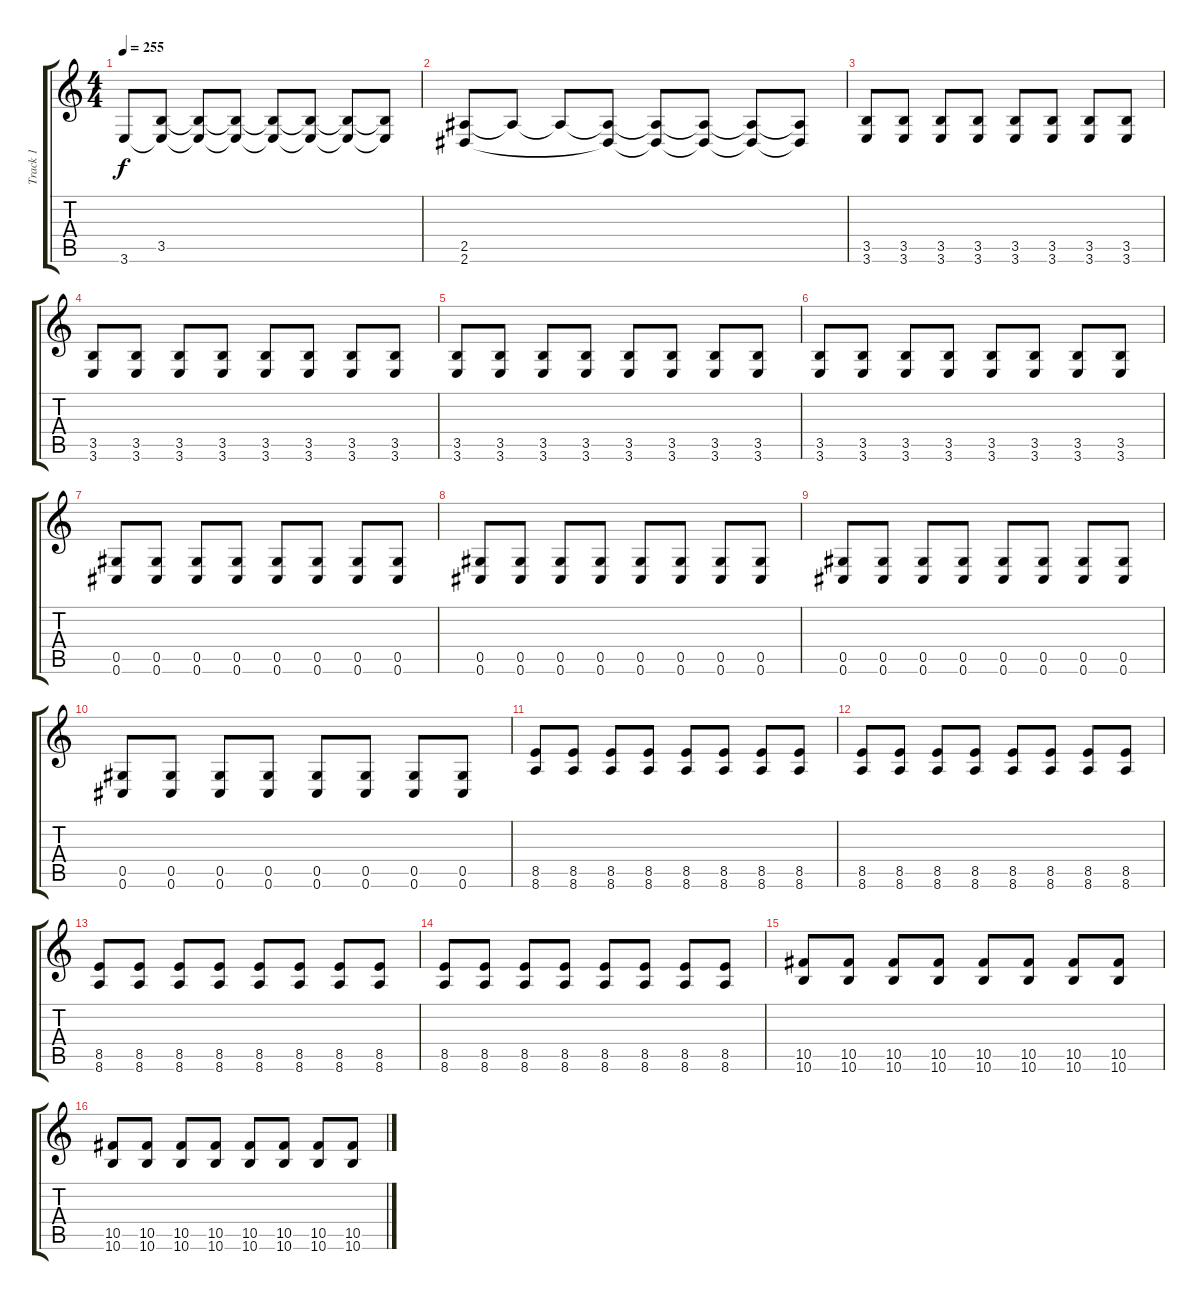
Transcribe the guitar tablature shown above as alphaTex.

\track ("Track 1" "Track 1") {instrument distortionguitar}
\staff {score tabs}
\tuning (Eb4 Bb3 Gb3 Db3 Ab2 Db2) {hide}
\ts (4 4)
\tempo 255
\clef g2
\ks c
3.6{t}.8{dy f} (3.5{t} 3.6{t}).8 (3.5{t} 3.6{t}).8 (3.5{t} 3.6{t}).8 (3.5{t} 3.6{t}).8 (3.5{t} 3.6{t}).8 (3.5{t} 3.6{t}).8 (3.5{t} 3.6{t}).8 |
(2.5 2.6).8 2.5{t}.8 2.5{t}.8 (2.5{t} 2.6{t}).8 (2.5{t} 2.6{t}).8 (2.5{t} 2.6{t}).8 (2.5{t} 2.6{t}).8 (2.5{t} 2.6{t}).8 |
(3.5 3.6).8 (3.5 3.6).8 (3.5 3.6).8 (3.5 3.6).8 (3.5 3.6).8 (3.5 3.6).8 (3.5 3.6).8 (3.5 3.6).8 |
(3.5 3.6).8 (3.5 3.6).8 (3.5 3.6).8 (3.5 3.6).8 (3.5 3.6).8 (3.5 3.6).8 (3.5 3.6).8 (3.5 3.6).8 |
(3.5 3.6).8 (3.5 3.6).8 (3.5 3.6).8 (3.5 3.6).8 (3.5 3.6).8 (3.5 3.6).8 (3.5 3.6).8 (3.5 3.6).8 |
(3.5 3.6).8 (3.5 3.6).8 (3.5 3.6).8 (3.5 3.6).8 (3.5 3.6).8 (3.5 3.6).8 (3.5 3.6).8 (3.5 3.6).8 |
(0.5 0.6).8 (0.5 0.6).8 (0.5 0.6).8 (0.5 0.6).8 (0.5 0.6).8 (0.5 0.6).8 (0.5 0.6).8 (0.5 0.6).8 |
(0.5 0.6).8 (0.5 0.6).8 (0.5 0.6).8 (0.5 0.6).8 (0.5 0.6).8 (0.5 0.6).8 (0.5 0.6).8 (0.5 0.6).8 |
(0.5 0.6).8 (0.5 0.6).8 (0.5 0.6).8 (0.5 0.6).8 (0.5 0.6).8 (0.5 0.6).8 (0.5 0.6).8 (0.5 0.6).8 |
(0.5 0.6).8 (0.5 0.6).8 (0.5 0.6).8 (0.5 0.6).8 (0.5 0.6).8 (0.5 0.6).8 (0.5 0.6).8 (0.5 0.6).8 |
(8.5 8.6).8 (8.5 8.6).8 (8.5 8.6).8 (8.5 8.6).8 (8.5 8.6).8 (8.5 8.6).8 (8.5 8.6).8 (8.5 8.6).8 |
(8.5 8.6).8 (8.5 8.6).8 (8.5 8.6).8 (8.5 8.6).8 (8.5 8.6).8 (8.5 8.6).8 (8.5 8.6).8 (8.5 8.6).8 |
(8.5 8.6).8 (8.5 8.6).8 (8.5 8.6).8 (8.5 8.6).8 (8.5 8.6).8 (8.5 8.6).8 (8.5 8.6).8 (8.5 8.6).8 |
(8.5 8.6).8 (8.5 8.6).8 (8.5 8.6).8 (8.5 8.6).8 (8.5 8.6).8 (8.5 8.6).8 (8.5 8.6).8 (8.5 8.6).8 |
(10.5 10.6).8 (10.5 10.6).8 (10.5 10.6).8 (10.5 10.6).8 (10.5 10.6).8 (10.5 10.6).8 (10.5 10.6).8 (10.5 10.6).8 |
(10.5 10.6).8 (10.5 10.6).8 (10.5 10.6).8 (10.5 10.6).8 (10.5 10.6).8 (10.5 10.6).8 (10.5 10.6).8 (10.5 10.6).8
